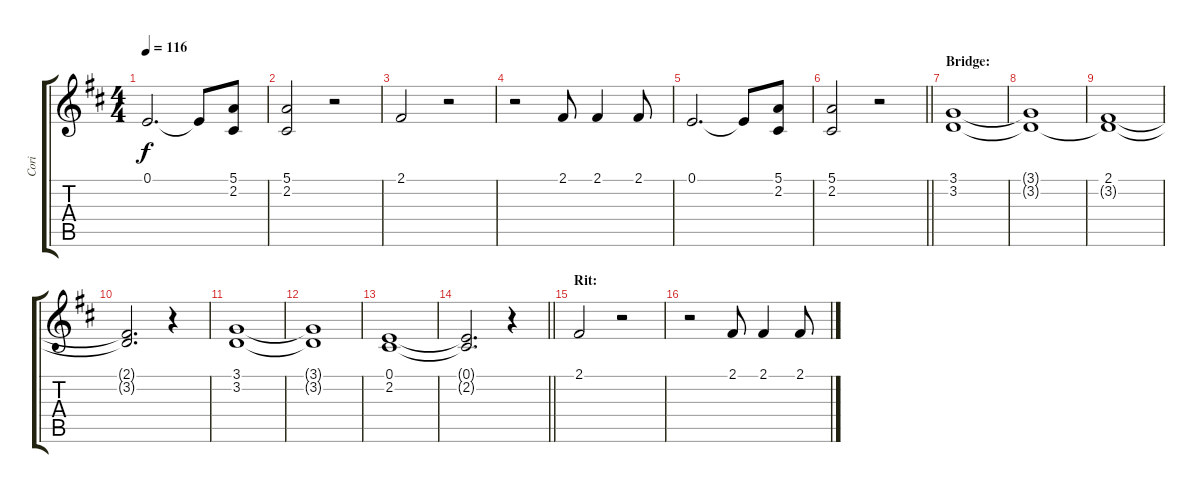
\track ("Cori" "Cori") {instrument clarinet}
\staff {score tabs}
\tuning (E4 B3 G3 D3 A2 E2) {hide}
\ts (4 4)
\tempo 116
\clef g2
\ks d
0.1.2{d dy f} 0.1{t}.8 (5.1 2.2).8 |
(5.1 2.2).2 r.2 |
2.1.2 r.2 |
r.2 2.1.8 2.1.4 2.1.8 |
0.1.2{d} 0.1{t}.8 (5.1 2.2).8 |
\barLineRight lightlight
(5.1 2.2).2 r.2 |
\section ("" "Bridge:")
(3.1 3.2).1 |
(3.1{t} 3.2{t}).1 |
(2.1 3.2{t}).1 |
(2.1{t} 3.2{t}).2{d} r.4 |
(3.1 3.2).1 |
(3.1{t} 3.2{t}).1 |
(0.1 2.2).1 |
\barLineRight lightlight
(0.1{t} 2.2{t}).2{d} r.4 |
\section ("" "Rit:")
2.1.2 r.2 |
r.2 2.1.8 2.1.4 2.1.8
